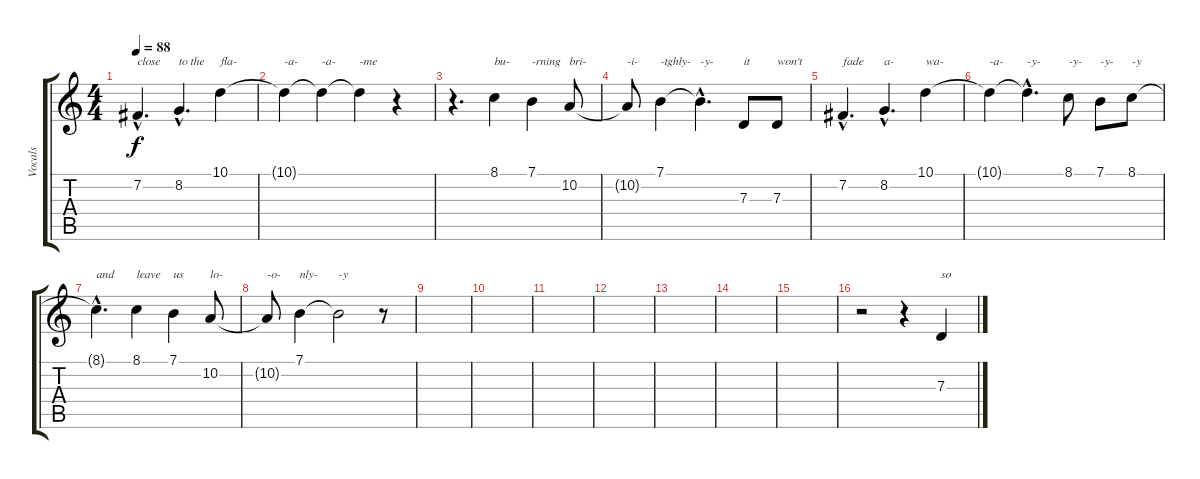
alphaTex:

\track ("Vocals" "Vocals") {instrument ocarina}
\staff {score tabs}
\tuning (E4 B3 G3 D3 A2 E2) {hide}
\ts (4 4)
\tempo 88
\clef g2
\ks c
7.2{hac}.4{d txt "close" dy f} 8.2{hac}.4{d txt "to the"} 10.1.4{txt "fla-"} |
10.1{t}.4{txt "-a-"} 10.1{t}.4{txt "-a-"} 10.1{t}.4{txt "-me"} r.4 |
r.4{d} 8.1.4{txt "bu-"} 7.1.4{txt "-rning"} 10.2.8{txt "bri-"} |
10.2{t}.8{txt "-i-"} 7.1.4{txt "-tghly-"} 7.1{hac t}.4{d txt "-y-"} 7.3.8{txt "it"} 7.3.8{txt "won't"} |
7.2{hac}.4{d txt "fade"} 8.2{hac}.4{d txt "a-"} 10.1.4{txt "wa-"} |
10.1{t}.4{txt "-a-"} 10.1{hac t}.4{d txt "-y-"} 8.1.8{txt "-y-"} 7.1.8{txt "-y-"} 8.1.8{txt "-y"} |
8.1{hac t}.4{d txt "and"} 8.1.4{txt "leave"} 7.1.4{txt "us"} 10.2.8{txt "lo-"} |
10.2{t}.8{txt "-o-"} 7.1.4{txt "nly-"} 7.1{t}.2{txt "-y"} r.8 |
|
|
|
|
|
|
|
r.2 r.4 7.3.4{txt "so"}
